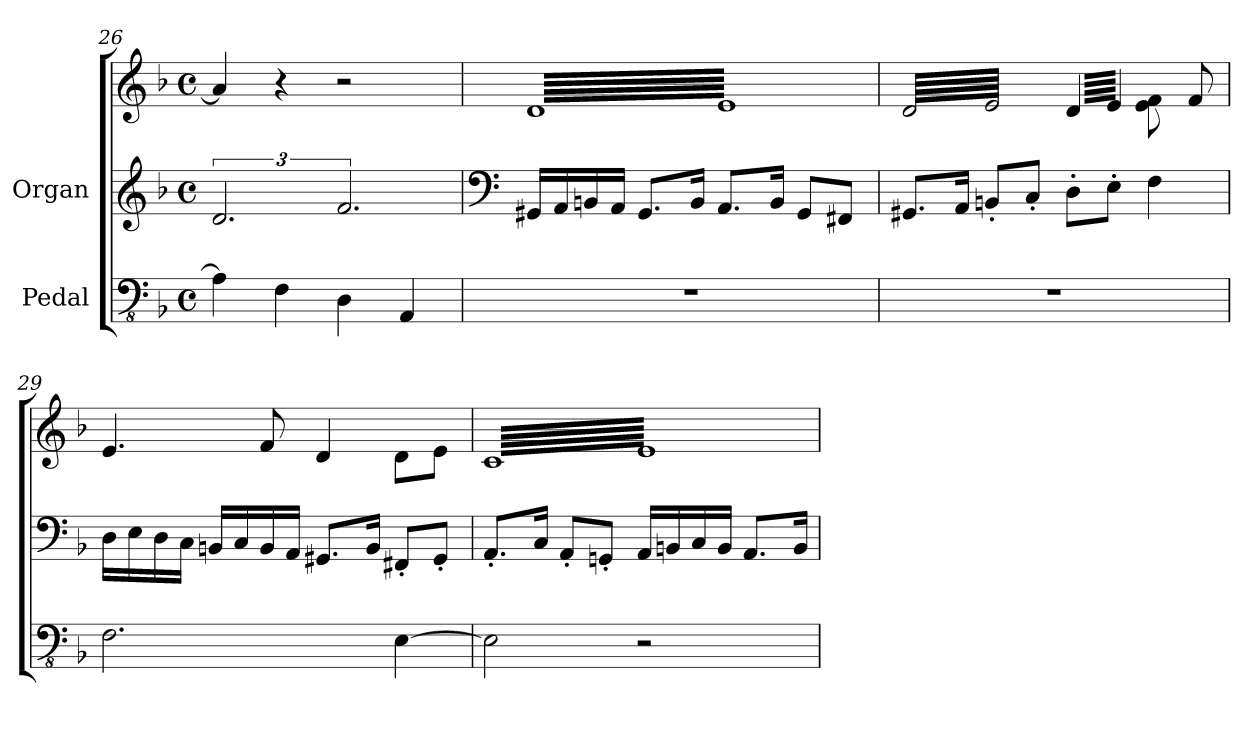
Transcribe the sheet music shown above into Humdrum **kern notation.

**kern	**kern	**kern
*part2	*part1	*part1
*staff3	*staff2	*staff1
*I"Pedal	*I"Organ	*
*clefFv4	*clefG2	*clefG2
*k[b-]	*k[b-]	*k[b-]
*M4/4	*M4/4	*M4/4
*met(c)	*met(c)	*met(c)
=26	=26	=26
4AA\]	3.d	4a/]
4FF\	.	4r
4DD\	3.f	2r
4AAA/	.	.
=27	=27	=27
*	*clefF4	*
*	*	*tremolo
1r	16GG#X/LL	64dLLLL
.	.	64e
.	.	64d
.	.	64e
.	16AA/	64d
.	.	64e
.	.	64d
.	.	64e
.	16BBn/	64d
.	.	64e
.	.	64d
.	.	64e
.	16AA/JJ	64d
.	.	64e
.	.	64d
.	.	64e
.	8.GG#/L	64d
.	.	64e
.	.	64d
.	.	64e
.	.	64d
.	.	64e
.	.	64d
.	.	64e
.	.	64d
.	.	64e
.	.	64d
.	.	64e
.	16BB/Jk	64d
.	.	64e
.	.	64d
.	.	64e
.	8.AA/L	64d
.	.	64e
.	.	64d
.	.	64e
.	.	64d
.	.	64e
.	.	64d
.	.	64e
.	.	64d
.	.	64e
.	.	64d
.	.	64e
.	16BB/Jk	64d
.	.	64e
.	.	64d
.	.	64e
.	8GG#/L	64d
.	.	64e
.	.	64d
.	.	64e
.	.	64d
.	.	64e
.	.	64d
.	.	64e
.	8FF#X/J	64d
.	.	64e
.	.	64d
.	.	64e
.	.	64d
.	.	64e
.	.	64d
.	.	64eJJJJ
!!LO:LB:g=z
=28	=28	=28
1r	8.GG#X/L	64d/LLLL
.	.	64e/
.	.	64d/
.	.	64e/
.	.	64d/
.	.	64e/
.	.	64d/
.	.	64e/
.	.	64d/
.	.	64e/
.	.	64d/
.	.	64e/
.	16AA/Jk	64d/
.	.	64e/
.	.	64d/
.	.	64e/
.	8BBn'/L	64d/
.	.	64e/
.	.	64d/
.	.	64e/
.	.	64d/
.	.	64e/
.	.	64d/
.	.	64e/
.	8C'/J	64d/
.	.	64e/
.	.	64d/
.	.	64e/
.	.	64d/
.	.	64e/
.	.	64d/
.	.	64e/JJJJ
.	8D'\L	64d/LLLL
.	.	64e/
.	.	64d/
.	.	64e/
.	.	64d/
.	.	64e/
.	.	64d/
.	.	64e/
.	8E'\J	64d/
.	.	64e/
.	.	64d/
.	.	64e/
.	.	64d/
.	.	64e/
.	.	64d/
.	.	64e/JJJJ
*	*	*Xtremolo
.	4F\	8e\ 8f\
.	.	.
.	.	.
.	.	.
.	.	.
.	.	.
.	.	.
.	.	.
.	.	8f/
=29	=29	=29
2.FF\	16D\LL	4.e/
.	16E\	.
.	16D\	.
.	16C\JJ	.
.	16BBn/LL	.
.	16C/	.
.	16BB/	8f/
.	16AA/JJ	.
.	8.GG#X/L	4d/
.	16BB/Jk	.
[4EE\	8FF#X'/L	8d\L
.	8GG#'/J	8e\J
=30	=30	=30
*	*	*tremolo
2EE\]	8.AA'/L	64cLLLL
.	.	64e
.	.	64c
.	.	64e
.	.	64c
.	.	64e
.	.	64c
.	.	64e
.	.	64c
.	.	64e
.	.	64c
.	.	64e
.	16C/Jk	64c
.	.	64e
.	.	64c
.	.	64e
.	8AA'/L	64c
.	.	64e
.	.	64c
.	.	64e
.	.	64c
.	.	64e
.	.	64c
.	.	64e
.	8GGn'/J	64c
.	.	64e
.	.	64c
.	.	64e
.	.	64c
.	.	64e
.	.	64c
.	.	64e
2r	16AA/LL	64c
.	.	64e
.	.	64c
.	.	64e
.	16BBn/	64c
.	.	64e
.	.	64c
.	.	64e
.	16C/	64c
.	.	64e
.	.	64c
.	.	64e
.	16BB/JJ	64c
.	.	64e
.	.	64c
.	.	64e
.	8.AA/L	64c
.	.	64e
.	.	64c
.	.	64e
.	.	64c
.	.	64e
.	.	64c
.	.	64e
.	.	64c
.	.	64e
.	.	64c
.	.	64e
.	16BB/Jk	64c
.	.	64e
.	.	64c
.	.	64eJJJJ
*	*	*Xtremolo
.	.	.
.	.	.
.	.	.
.	.	.
.	.	.
.	.	.
.	.	.
.	.	.
.	.	.
.	.	.
.	.	.
.	.	.
.	.	.
.	.	.
.	.	.
.	.	.
.	.	.
.	.	.
.	.	.
.	.	.
.	.	.
.	.	.
.	.	.
.	.	.
.	.	.
.	.	.
.	.	.
.	.	.
.	.	.
.	.	.
.	.	.
.	.	.
=	=	=
*-	*-	*-
